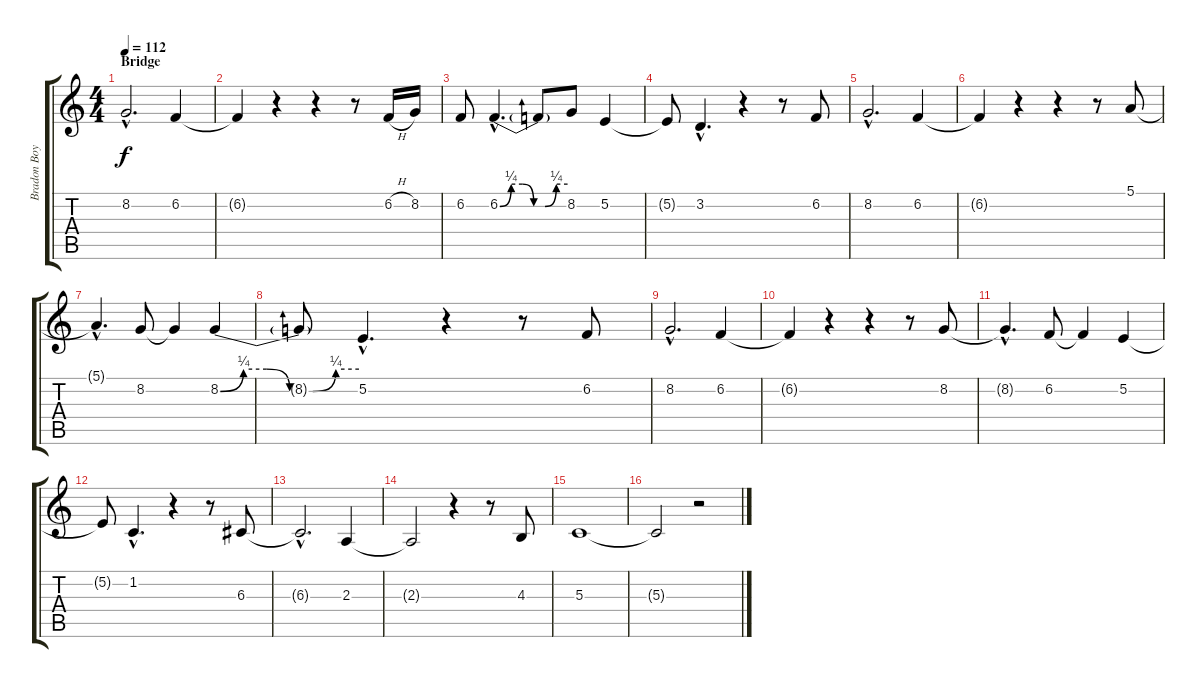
\track ("Bradon Boyd (voice)" "Bradon Boy") {instrument lead3calliope}
\staff {score tabs}
\tuning (E4 B3 G3 D3 A2 E2) {hide}
\ts (4 4)
\section ("" "Bridge")
\tempo 112
\clef g2
\ks c
8.2{hac t}.2{d dy f} 6.2.4 |
6.2{t}.4 r.4 r.4 r.8 6.2{h}.16 8.2.16 |
6.2.8 6.2{be (custom 0 0 10 1 20 1 30 0 40 0 50 1 60 1) hac}.4{d} 6.2{t}.8 8.2.8 5.2.4 |
5.2{t}.8 3.2{hac}.4{d} r.4 r.8 6.2.8 |
8.2{hac}.2{d} 6.2.4 |
6.2{t}.4 r.4 r.4 r.8 5.1.8 |
5.1{hac t}.4{d} 8.2.8 8.2{t}.4 8.2{be (custom 0 0 10 1 20 1 30 0 40 0 50 1 60 1)}.4 |
8.2{t}.8 5.2{hac}.4{d} r.4 r.8 6.2.8 |
8.2{hac}.2{d} 6.2.4 |
6.2{t}.4 r.4 r.4 r.8 8.2.8 |
8.2{hac t}.4{d} 6.2.8 6.2{t}.4 5.2.4 |
5.2{t}.8 1.2{hac}.4{d} r.4 r.8 6.3.8 |
6.3{hac t}.2{d} 2.3.4 |
2.3{t}.2 r.4 r.8 4.3.8 |
5.3.1 |
5.3{t}.2 r.2
